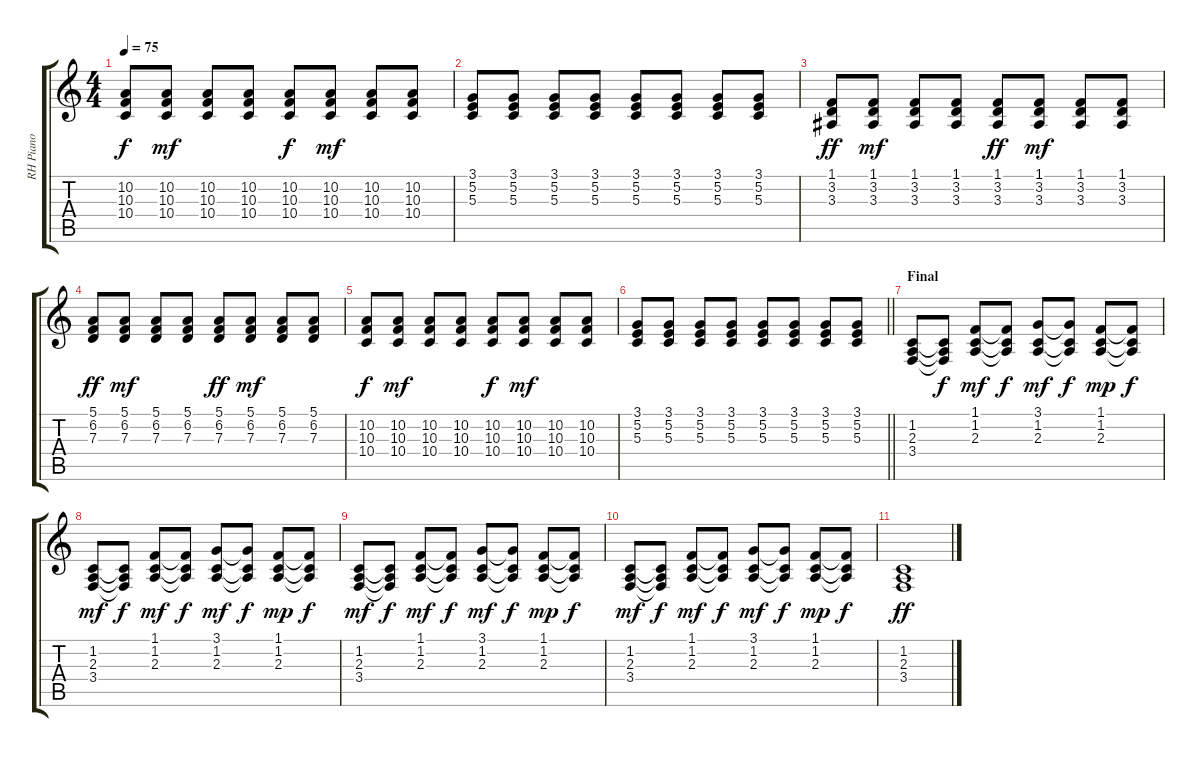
\track ("RH Piano" "RH Piano") {instrument acousticgrandpiano}
\staff {score tabs}
\tuning (E4 B3 G3 D3 A2 E2) {hide}
\ts (4 4)
\tempo 75
\clef g2
\ks c
(10.2 10.3 10.4).8{dy f} (10.2 10.3 10.4).8{dy mf} (10.2 10.3 10.4).8 (10.2 10.3 10.4).8 (10.2 10.3 10.4).8{dy f} (10.2 10.3 10.4).8{dy mf} (10.2 10.3 10.4).8 (10.2 10.3 10.4).8 |
(3.1 5.2 5.3).8 (3.1 5.2 5.3).8 (3.1 5.2 5.3).8 (3.1 5.2 5.3).8 (3.1 5.2 5.3).8 (3.1 5.2 5.3).8 (3.1 5.2 5.3).8 (3.1 5.2 5.3).8 |
(1.1 3.2 3.3).8{dy ff} (1.1 3.2 3.3).8{dy mf} (1.1 3.2 3.3).8 (1.1 3.2 3.3).8 (1.1 3.2 3.3).8{dy ff} (1.1 3.2 3.3).8{dy mf} (1.1 3.2 3.3).8 (1.1 3.2 3.3).8 |
(5.1 6.2 7.3).8{dy ff} (5.1 6.2 7.3).8{dy mf} (5.1 6.2 7.3).8 (5.1 6.2 7.3).8 (5.1 6.2 7.3).8{dy ff} (5.1 6.2 7.3).8{dy mf} (5.1 6.2 7.3).8 (5.1 6.2 7.3).8 |
(10.2 10.3 10.4).8{dy f} (10.2 10.3 10.4).8{dy mf} (10.2 10.3 10.4).8 (10.2 10.3 10.4).8 (10.2 10.3 10.4).8{dy f} (10.2 10.3 10.4).8{dy mf} (10.2 10.3 10.4).8 (10.2 10.3 10.4).8 |
\barLineRight lightlight
(3.1 5.2 5.3).8 (3.1 5.2 5.3).8 (3.1 5.2 5.3).8 (3.1 5.2 5.3).8 (3.1 5.2 5.3).8 (3.1 5.2 5.3).8 (3.1 5.2 5.3).8 (3.1 5.2 5.3).8 |
\section ("" "Final")
(1.2 2.3 3.4).8 (1.2{t} 2.3{t} 3.4{t}).8{dy f} (1.1 1.2 2.3).8{dy mf} (1.1{t} 1.2{t} 2.3{t}).8{dy f} (3.1 1.2 2.3).8{dy mf} (3.1{t} 1.2{t} 2.3{t}).8{dy f} (1.1 1.2 2.3).8{dy mp} (1.1{t} 1.2{t} 2.3{t}).8{dy f} |
(1.2 2.3 3.4).8{dy mf} (1.2{t} 2.3{t} 3.4{t}).8{dy f} (1.1 1.2 2.3).8{dy mf} (1.1{t} 1.2{t} 2.3{t}).8{dy f} (3.1 1.2 2.3).8{dy mf} (3.1{t} 1.2{t} 2.3{t}).8{dy f} (1.1 1.2 2.3).8{dy mp} (1.1{t} 1.2{t} 2.3{t}).8{dy f} |
(1.2 2.3 3.4).8{dy mf} (1.2{t} 2.3{t} 3.4{t}).8{dy f} (1.1 1.2 2.3).8{dy mf} (1.1{t} 1.2{t} 2.3{t}).8{dy f} (3.1 1.2 2.3).8{dy mf} (3.1{t} 1.2{t} 2.3{t}).8{dy f} (1.1 1.2 2.3).8{dy mp} (1.1{t} 1.2{t} 2.3{t}).8{dy f} |
(1.2 2.3 3.4).8{dy mf} (1.2{t} 2.3{t} 3.4{t}).8{dy f} (1.1 1.2 2.3).8{dy mf} (1.1{t} 1.2{t} 2.3{t}).8{dy f} (3.1 1.2 2.3).8{dy mf} (3.1{t} 1.2{t} 2.3{t}).8{dy f} (1.1 1.2 2.3).8{dy mp} (1.1{t} 1.2{t} 2.3{t}).8{dy f} |
(1.2 2.3 3.4).1{dy ff}
